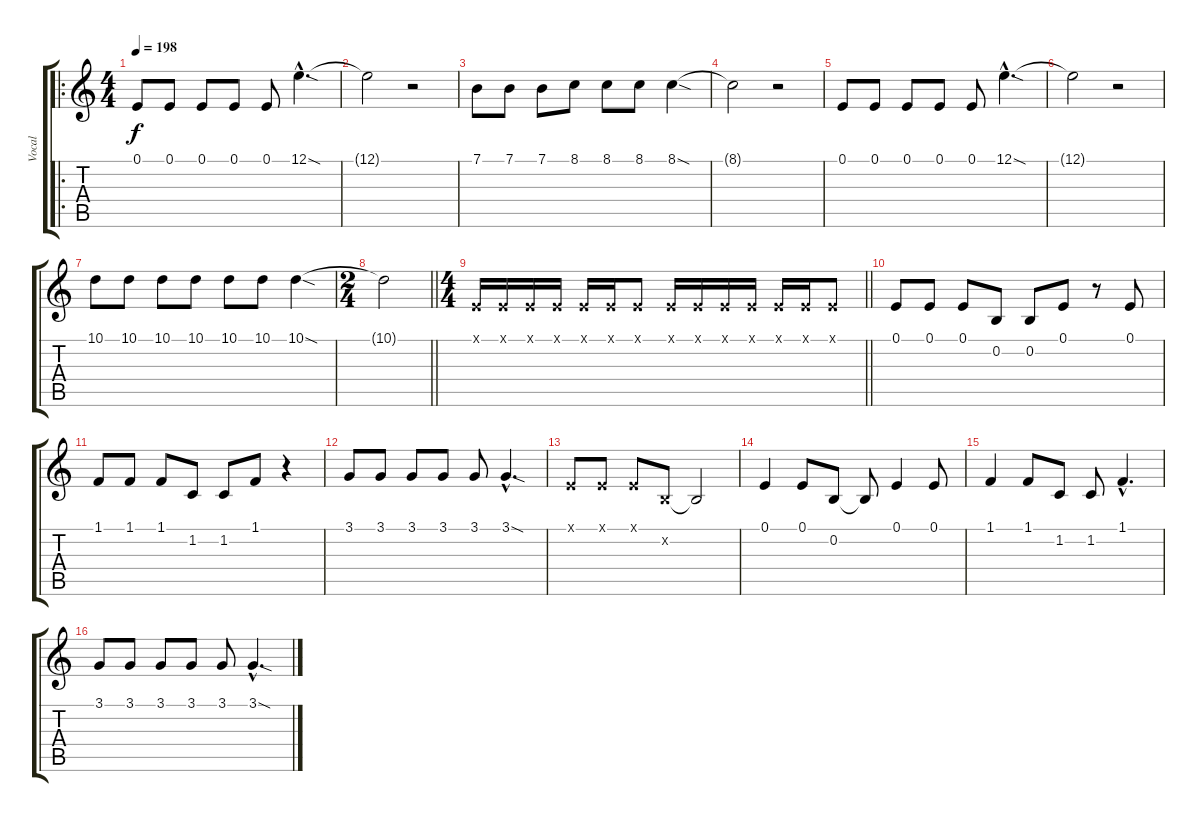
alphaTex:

\track ("Vocal" "Vocal") {instrument lead6voice}
\staff {score tabs}
\tuning (E4 B3 G3 D3 A2 E2) {hide}
\ro
\ts (4 4)
\tempo 198
\clef g2
\ks c
0.1.8{dy f} 0.1.8 0.1.8 0.1.8 0.1.8 12.1{sod hac}.4{d} |
12.1{t}.2 r.2 |
7.1.8 7.1.8 7.1.8 8.1.8 8.1.8 8.1.8 8.1{sod}.4 |
8.1{t}.2 r.2 |
0.1.8 0.1.8 0.1.8 0.1.8 0.1.8 12.1{sod hac}.4{d} |
12.1{t}.2 r.2 |
10.1.8 10.1.8 10.1.8 10.1.8 10.1.8 10.1.8 10.1{sod}.4 |
\ts (2 4)
\barLineRight lightlight
10.1{t}.2 |
\ts (4 4)
\barLineRight lightlight
0.1{x}.16 0.1{x}.16 0.1{x}.16 0.1{x}.16 0.1{x}.16 0.1{x}.16 0.1{x}.8 0.1{x}.16 0.1{x}.16 0.1{x}.16 0.1{x}.16 0.1{x}.16 0.1{x}.16 0.1{x}.8 |
0.1.8 0.1.8 0.1.8 0.2.8 0.2.8 0.1.8 r.8 0.1.8 |
1.1.8 1.1.8 1.1.8 1.2.8 1.2.8 1.1.8 r.4 |
3.1.8 3.1.8 3.1.8 3.1.8 3.1.8 3.1{sod hac}.4{d} |
0.1{x}.8 0.1{x}.8 0.1{x}.8 0.2{x}.8 0.2{t}.2 |
0.1.4 0.1.8 0.2.8 0.2{t}.8 0.1.4 0.1.8 |
1.1.4 1.1.8 1.2.8 1.2.8 1.1{hac}.4{d} |
3.1.8 3.1.8 3.1.8 3.1.8 3.1.8 3.1{sod hac}.4{d}
